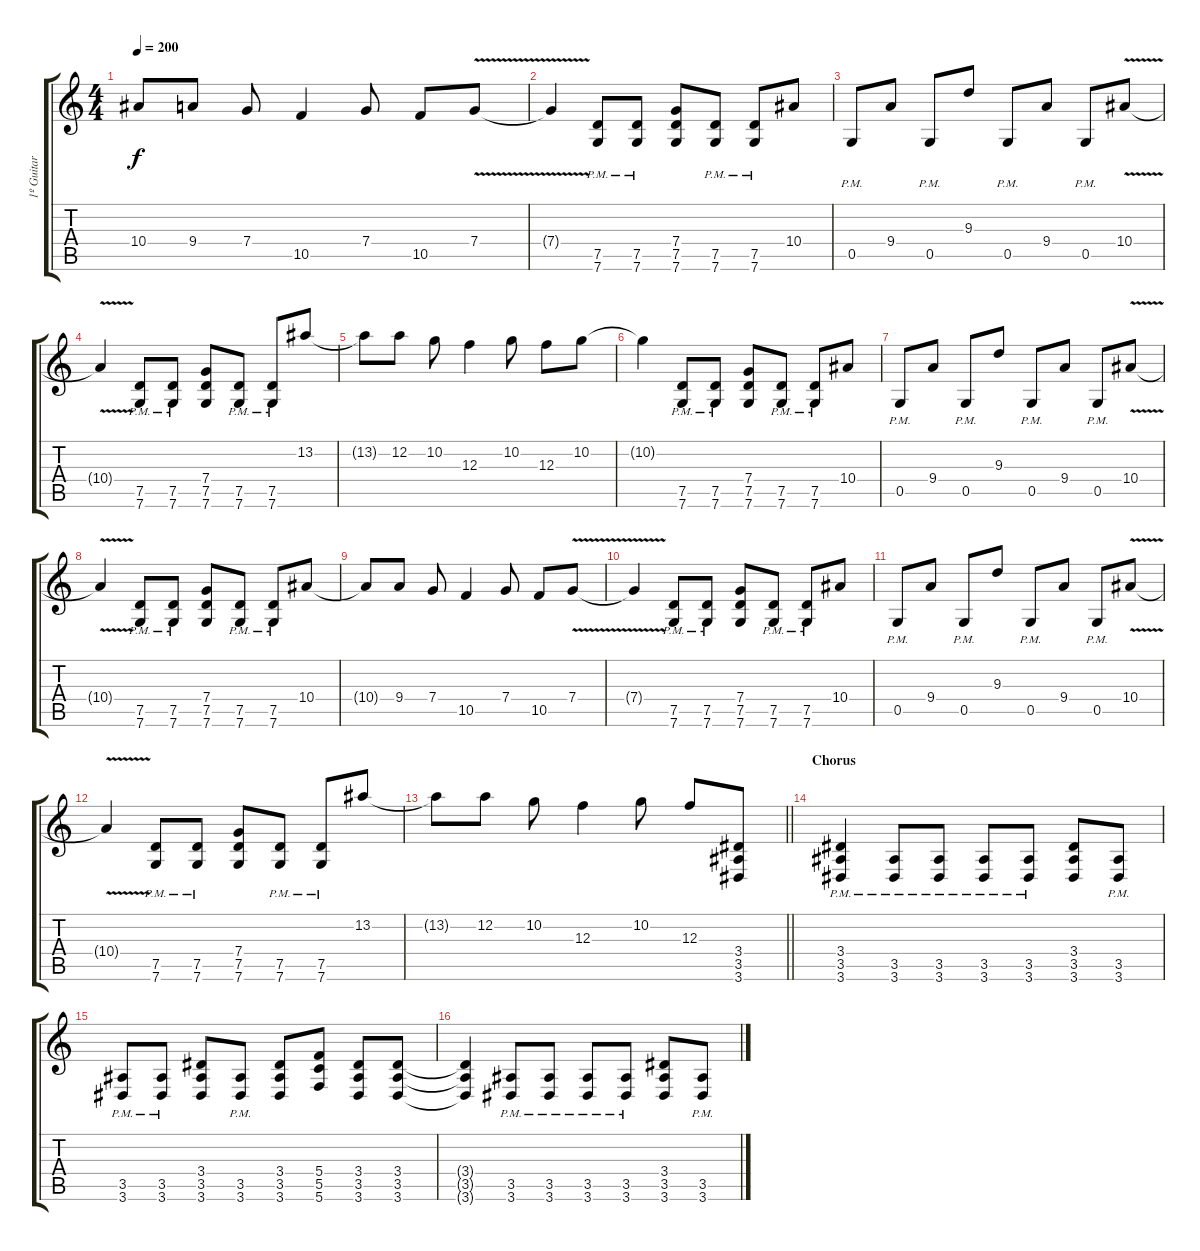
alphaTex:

\track ("1º Guitar" "1º Guitar") {instrument distortionguitar}
\staff {score tabs}
\tuning (D4 A3 F3 C3 G2 C2) {hide}
\ts (4 4)
\tempo 200
\clef g2
\ks c
10.4{t}.8{dy f} 9.4.8 7.4.8 10.5.4 7.4.8 10.5.8 7.4{v}.8 |
7.4{t}.4 (7.5{pm} 7.6{pm}).8 (7.5{pm} 7.6{pm}).8 (7.4 7.5 7.6).8 (7.5{pm} 7.6{pm}).8 (7.5{pm} 7.6{pm}).8 10.4.8 |
0.5{pm}.8 9.4.8 0.5{pm}.8 9.3.8 0.5{pm}.8 9.4.8 0.5{pm}.8 10.4{v}.8 |
10.4{t}.4 (7.5{pm} 7.6{pm}).8 (7.5{pm} 7.6{pm}).8 (7.4 7.5 7.6).8 (7.5{pm} 7.6{pm}).8 (7.5{pm} 7.6{pm}).8 13.2.8 |
13.2{t}.8 12.2.8 10.2.8 12.3.4 10.2.8 12.3.8 10.2.8 |
10.2{t}.4 (7.5{pm} 7.6{pm}).8 (7.5{pm} 7.6{pm}).8 (7.4 7.5 7.6).8 (7.5{pm} 7.6{pm}).8 (7.5{pm} 7.6{pm}).8 10.4.8 |
0.5{pm}.8 9.4.8 0.5{pm}.8 9.3.8 0.5{pm}.8 9.4.8 0.5{pm}.8 10.4{v}.8 |
10.4{t}.4 (7.5{pm} 7.6{pm}).8 (7.5{pm} 7.6{pm}).8 (7.4 7.5 7.6).8 (7.5{pm} 7.6{pm}).8 (7.5{pm} 7.6{pm}).8 10.4.8 |
10.4{t}.8 9.4.8 7.4.8 10.5.4 7.4.8 10.5.8 7.4{v}.8 |
7.4{t}.4 (7.5{pm} 7.6{pm}).8 (7.5{pm} 7.6{pm}).8 (7.4 7.5 7.6).8 (7.5{pm} 7.6{pm}).8 (7.5{pm} 7.6{pm}).8 10.4.8 |
0.5{pm}.8 9.4.8 0.5{pm}.8 9.3.8 0.5{pm}.8 9.4.8 0.5{pm}.8 10.4{v}.8 |
10.4{t}.4 (7.5{pm} 7.6{pm}).8 (7.5{pm} 7.6{pm}).8 (7.4 7.5 7.6).8 (7.5{pm} 7.6{pm}).8 (7.5{pm} 7.6{pm}).8 13.2.8 |
\barLineRight lightlight
13.2{t}.8 12.2.8 10.2.8 12.3.4 10.2.8 12.3.8 (3.4 3.5 3.6).8 |
\section ("" "Chorus")
(3.4{pm} 3.5{pm} 3.6{pm}).4 (3.5{pm} 3.6{pm}).8 (3.5{pm} 3.6{pm}).8 (3.5{pm} 3.6{pm}).8 (3.5{pm} 3.6{pm}).8 (3.4 3.5 3.6).8 (3.5{pm} 3.6{pm}).8 |
(3.5{pm} 3.6{pm}).8 (3.5{pm} 3.6{pm}).8 (3.4 3.5 3.6).8 (3.5{pm} 3.6{pm}).8 (3.4 3.5 3.6).8 (5.4 5.5 5.6).8 (3.4 3.5 3.6).8 (3.4 3.5 3.6).8 |
(3.4{t} 3.5{t} 3.6{t}).4 (3.5{pm} 3.6{pm}).8 (3.5{pm} 3.6{pm}).8 (3.5{pm} 3.6{pm}).8 (3.5{pm} 3.6{pm}).8 (3.4 3.5 3.6).8 (3.5{pm} 3.6{pm}).8
